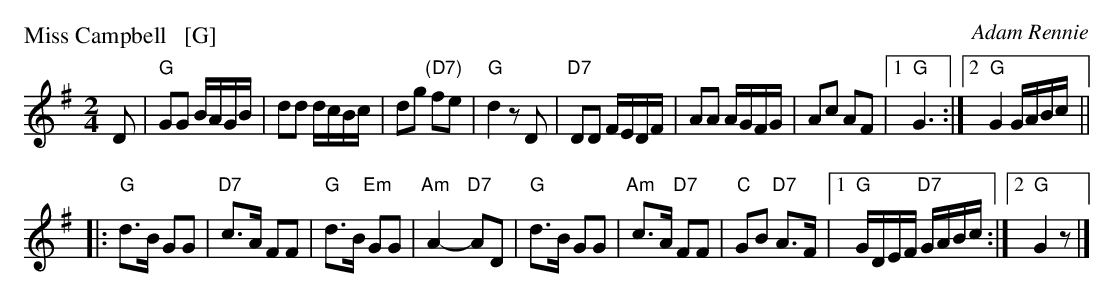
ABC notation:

X:1
P: Miss Campbell   [G]
C: Adam Rennie
M:2/4
L:1/16
K: G
D2 \
| "G"G2G2 BAGB | d2d2 dcBc | d2g2 "(D7)"f2e2 | "G"d4 z2D2 \
| "D7"D2D2 FEDF | A2A2 AGFG | A2c2 A2F2 |1 "G"G6 :|2 "G"G4 GABc ||
|: "G"d3B G2G2 | "D7"c3A F2F2 | "G"d3B "Em"G2G2 | "Am"A4- "D7"A2D2 \
|  "G"d3B G2G2 | "Am"c3A "D7"F2F2 | "C"G2B2 "D7"A3F |1 "G"GDEF "D7"GABc :|2 "G"G4 z2 |]
